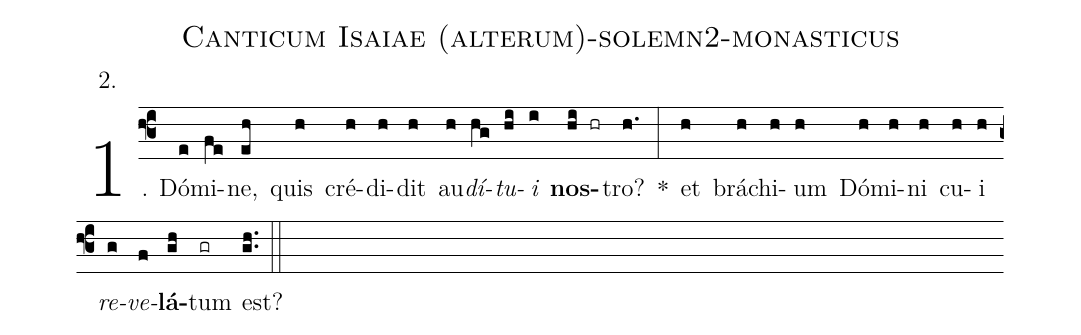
name: Canticum Isaiae (alterum)-solemn2-monasticus;
annotation: 2.;
%%
(f3)1. Dó(e)mi(fe)ne,(eh) quis(h) cré(h)di(h)dit(h) au(h)<i>dí</i>(hg)<i>tu</i>(hi)<i>i</i>(i) <b>nos</b>(hi hr)tro?(h.) *(:) et(h) brá(h)chi(h)um(h) Dó(h)mi(h)ni(h) cu(h)i(h) <i>re</i>(g)<i>ve</i>(f)<b>lá</b>(gh)tum(gr) est?(gh..) (::)
